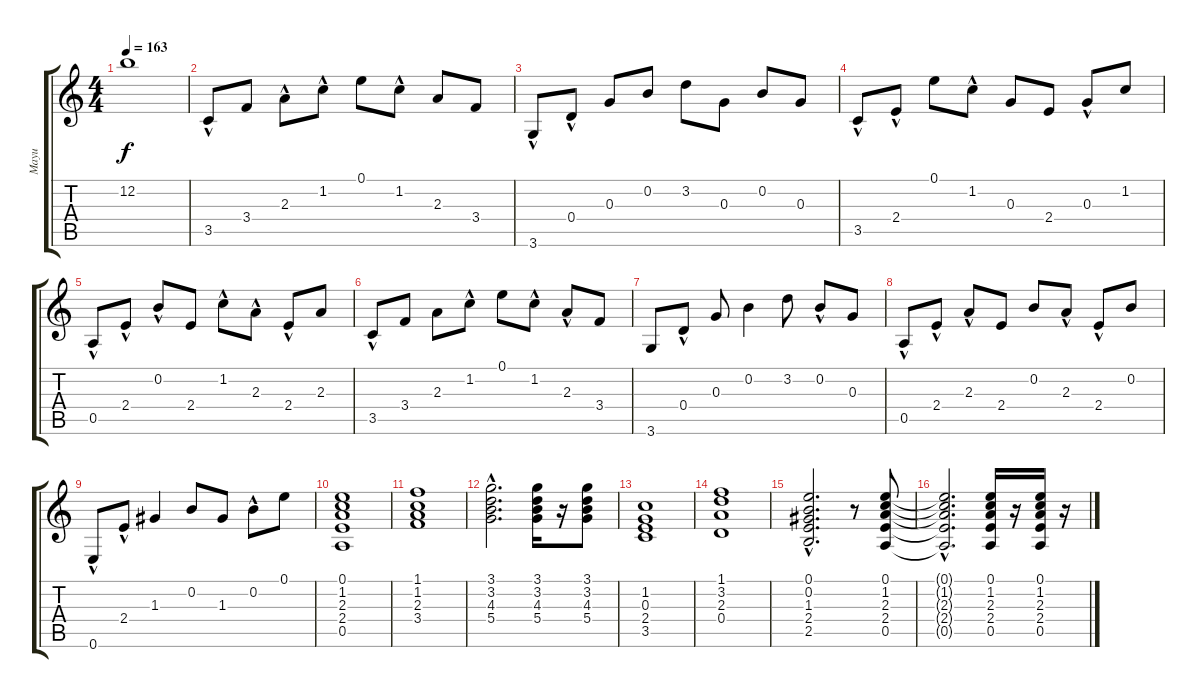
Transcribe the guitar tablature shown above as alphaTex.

\track ("Mayu" "Mayu") {instrument electricguitarclean}
\staff {score tabs}
\tuning (E4 B3 G3 D3 A2 E2) {hide}
\ts (4 4)
\tempo 163
\clef g2
\ks c
12.2.1{dy f} |
3.5{hac}.8{volume 9 instrument electricguitarclean} 3.4.8 2.3{hac}.8 1.2{hac}.8 0.1.8 1.2{hac}.8 2.3.8 3.4.8 |
3.6{hac}.8 0.4{hac}.8 0.3.8 0.2.8 3.2.8 0.3.8 0.2.8 0.3.8 |
3.5{hac}.8 2.4{hac}.8 0.1.8 1.2{hac}.8 0.3.8 2.4.8 0.3{hac}.8 1.2.8 |
0.5{hac}.8 2.4{hac}.8 0.2{hac}.8 2.4.8 1.2{hac}.8 2.3{hac}.8 2.4{hac}.8 2.3.8 |
3.5{hac}.8 3.4.8 2.3.8 1.2{hac}.8 0.1.8 1.2{hac}.8 2.3{hac}.8 3.4.8 |
3.6.8 0.4{hac}.8 0.3.8 0.2.4 3.2.8 0.2{hac}.8 0.3.8 |
0.5{hac}.8 2.4{hac}.8 2.3{hac}.8 2.4.8 0.2.8 2.3{hac}.8 2.4{hac}.8 0.2.8 |
0.6{hac}.8 2.4{hac}.8 1.3.4 0.2.8 1.3.8 0.2{hac}.8 0.1.8 |
(0.1 1.2 2.3 2.4 0.5).1{volume 10 instrument distortionguitar} |
(1.1 1.2 2.3 3.4).1 |
(3.1{hac} 3.2{hac} 4.3{hac} 5.4{hac}).2{d} (3.1 3.2 4.3 5.4).16 r.16 (3.1 3.2 4.3 5.4).8 |
(1.2 0.3 2.4 3.5).1 |
(1.1 3.2 2.3 0.4).1 |
(0.1{hac} 0.2{hac} 1.3{hac} 2.4{hac} 2.5{hac}).2{d} r.8 (0.1 1.2 2.3 2.4 0.5).8 |
(0.1{hac t} 1.2{hac t} 2.3{hac t} 2.4{hac t} 0.5{hac t}).2{d} (0.1 1.2 2.3 2.4 0.5).16 r.16 (0.1 1.2 2.3 2.4 0.5).16 r.16
